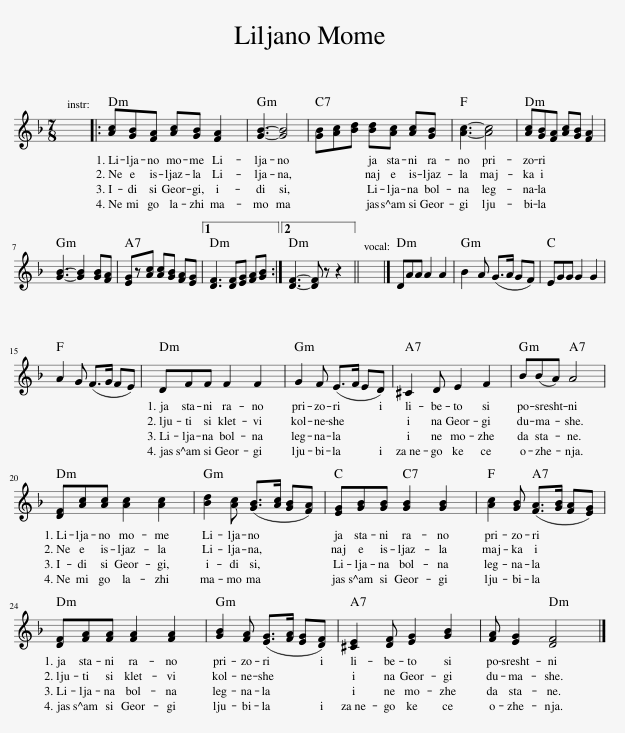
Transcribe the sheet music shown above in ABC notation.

X:1
L:1/8
M:7/8
I:linebreak $
K:Dmin
V:1 treble
V:1
 x7 |: [Ac][GB][FA] [Ac][GB] [FA]2 | [GB]3- [GB]4 | [GB][Ac][Bd] [Bd][Ac] [Ac][GB] | [Ac]3- [Ac]4 | %5
 [Ac][GB][FA] [Ac][GB] [FA]2 |$ [GB]3- [GB]2 [GB][FA] | [EG]z[Ac] [Ac][GB] [FA][EG] |1 [DF]3 [DF][EG] [FA][GB] :|2 [DF]3- [DF] z z2 || %10
 x7 |] DAA A2 A2 | B2 A (G>A GF) | EGG G2 G2 |$ A2 G (F>G FE) | %15
 DFF F2 F2 | G2 F (E>F ED) | ^C2 D E2 F2 | B(BA) A4 |$ [DF][Ac][Ac] [Ac]2 [Ac]2 | %20
 [Bd]2 [Ac] ([GB]>[Ac] [GB][FA]) | [EG][GB][GB] [GB]2 [GB]2 | [Ac]2 [GB] ([FA]>[GB] [FA][EG]) |$ [DF][FA][FA] [FA]2 [FA]2 | [GB]2 [FA] ([EG]>[FA] [EG][DF]) | %25
 [^CE]2 [DF] [EG]2 [GB]2 | [FA] [EG]2 [DF]4 |] %27
